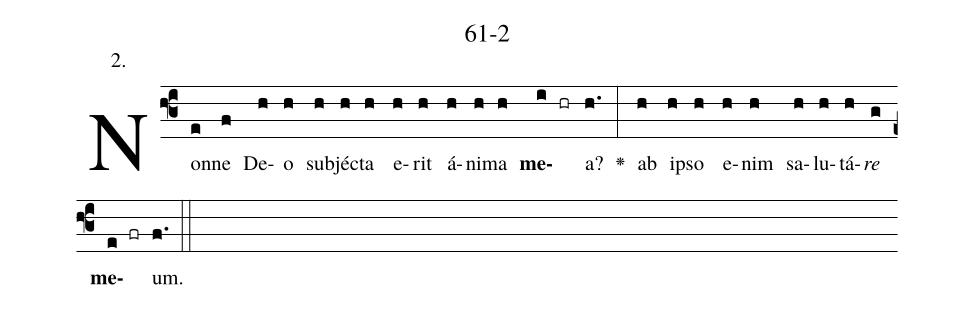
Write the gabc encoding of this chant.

name: 61-2;
annotation: 2.;
%%
(f3)Non(e)ne(f) De(h)o(h) sub(h)jéc(h)ta(h) e(h)rit(h) á(h)ni(h)ma(h) <b>me</b>(i hr)a?(h.) <v>\greheightstar</v>(:) ab(h) ip(h)so(h) e(h)nim(h) sa(h)lu(h)tá(h)<i>re</i>(g) <b>me</b>(e fr)um.(f.) (::)


%E(h) u(h) o(h) u(g) a(e) e.(f.) (::)
